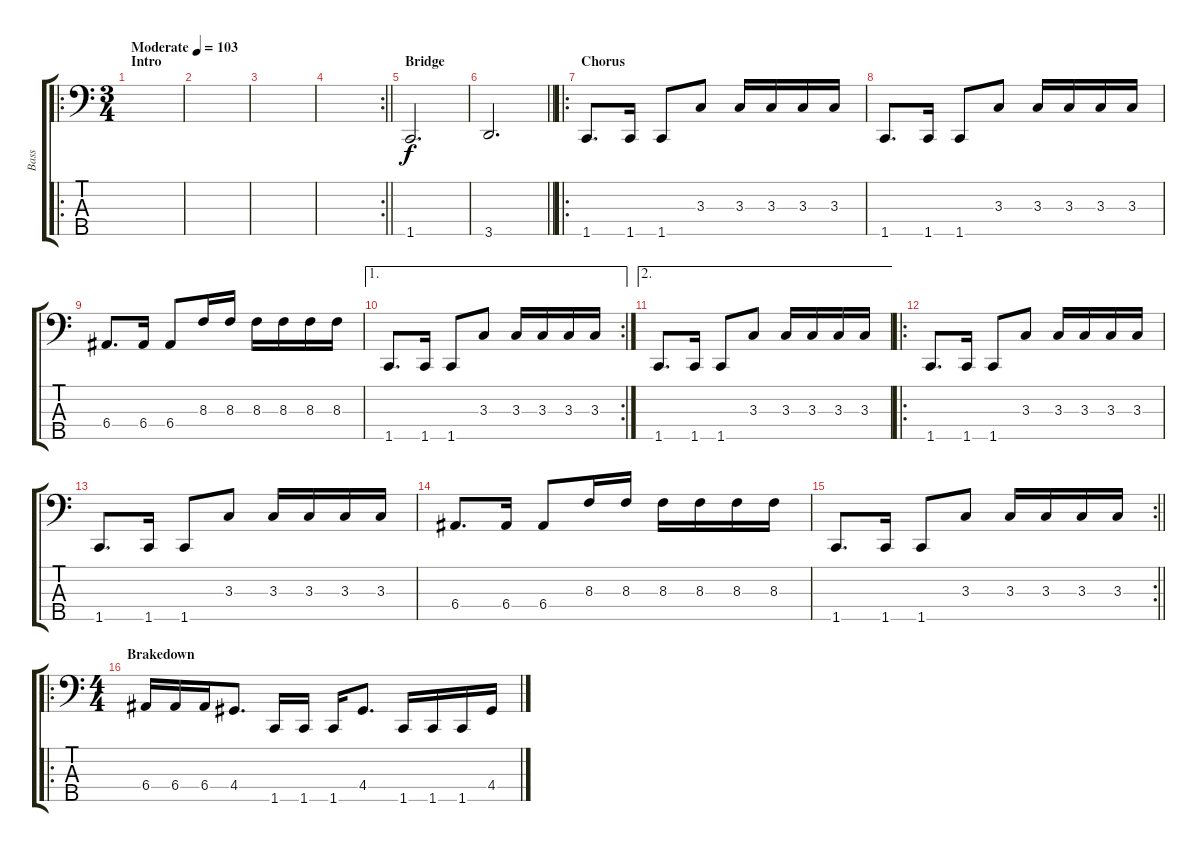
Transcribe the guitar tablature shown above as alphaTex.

\track ("Bass" "Bass") {instrument electricbassfinger}
\staff {score tabs}
\tuning (G2 D2 A1 E1 B0) {hide}
\ro
\ts (3 4)
\section ("" "Intro")
\tempo (103 "Moderate")
\clef f4
\ks c
|
|
|
\rc 2
\barLineRight lightlight
|
\section ("" "Bridge")
1.5.2{d} |
\barLineRight lightlight
3.5.2{d} |
\ro
\section ("" "Chorus")
1.5.8{d} 1.5.16 1.5.8 3.3.8 3.3.16 3.3.16 3.3.16 3.3.16 |
1.5.8{d} 1.5.16 1.5.8 3.3.8 3.3.16 3.3.16 3.3.16 3.3.16 |
6.4.8{d} 6.4.16 6.4.8 8.3.16 8.3.16 8.3.16 8.3.16 8.3.16 8.3.16 |
\ae 1
\rc 2
1.5.8{d} 1.5.16 1.5.8 3.3.8 3.3.16 3.3.16 3.3.16 3.3.16 |
\ae 2
1.5.8{d} 1.5.16 1.5.8 3.3.8 3.3.16 3.3.16 3.3.16 3.3.16 |
\ro
1.5.8{d} 1.5.16 1.5.8 3.3.8 3.3.16 3.3.16 3.3.16 3.3.16 |
1.5.8{d} 1.5.16 1.5.8 3.3.8 3.3.16 3.3.16 3.3.16 3.3.16 |
6.4.8{d} 6.4.16 6.4.8 8.3.16 8.3.16 8.3.16 8.3.16 8.3.16 8.3.16 |
\rc 2
\barLineRight lightlight
1.5.8{d} 1.5.16 1.5.8 3.3.8 3.3.16 3.3.16 3.3.16 3.3.16 |
\ro
\ts (4 4)
\section ("" "Brakedown")
6.4.16 6.4.16 6.4.16 4.4.8{d} 1.5.16 1.5.16 1.5.16 4.4.8{d} 1.5.16 1.5.16 1.5.16 4.4.16
